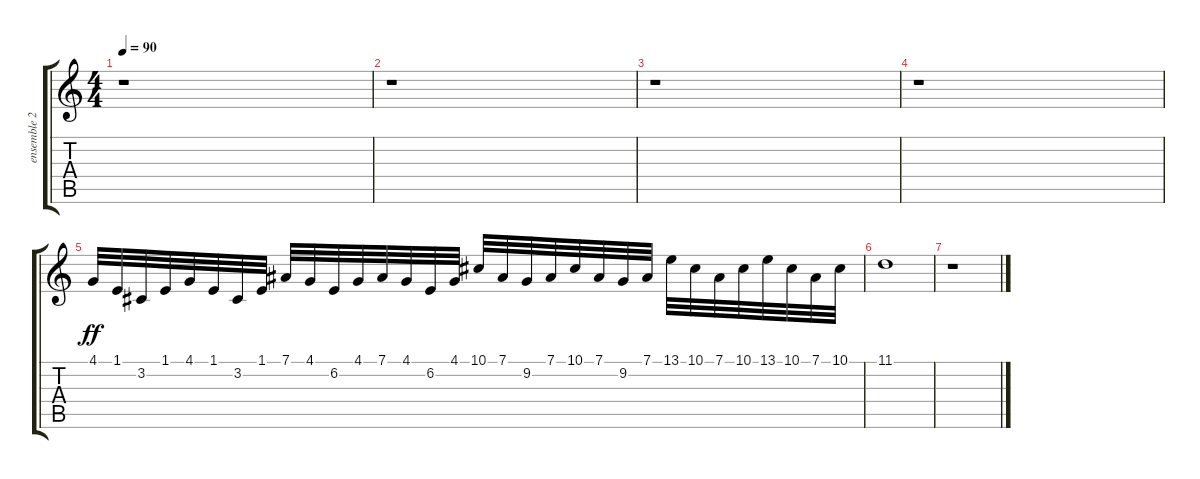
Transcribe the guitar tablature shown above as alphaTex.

\track ("ensemble 2" "ensemble 2") {instrument choiraahs}
\staff {score tabs}
\tuning (Eb4 Bb3 Gb3 Db3 Ab2 Eb2) {hide}
\ts (4 4)
\tempo 90
\clef g2
\ks c
r.1{dy f} |
r.1 |
r.1 |
r.1 |
4.1.32{dy ff volume 16 instrument harpsichord} 1.1.32 3.2.32 1.1.32 4.1.32 1.1.32 3.2.32 1.1.32 7.1.32 4.1.32 6.2.32 4.1.32 7.1.32 4.1.32 6.2.32 4.1.32 10.1.32 7.1.32 9.2.32 7.1.32 10.1.32 7.1.32 9.2.32 7.1.32 13.1.32 10.1.32 7.1.32 10.1.32 13.1.32 10.1.32 7.1.32 10.1.32 |
11.1.1 |
r.1
